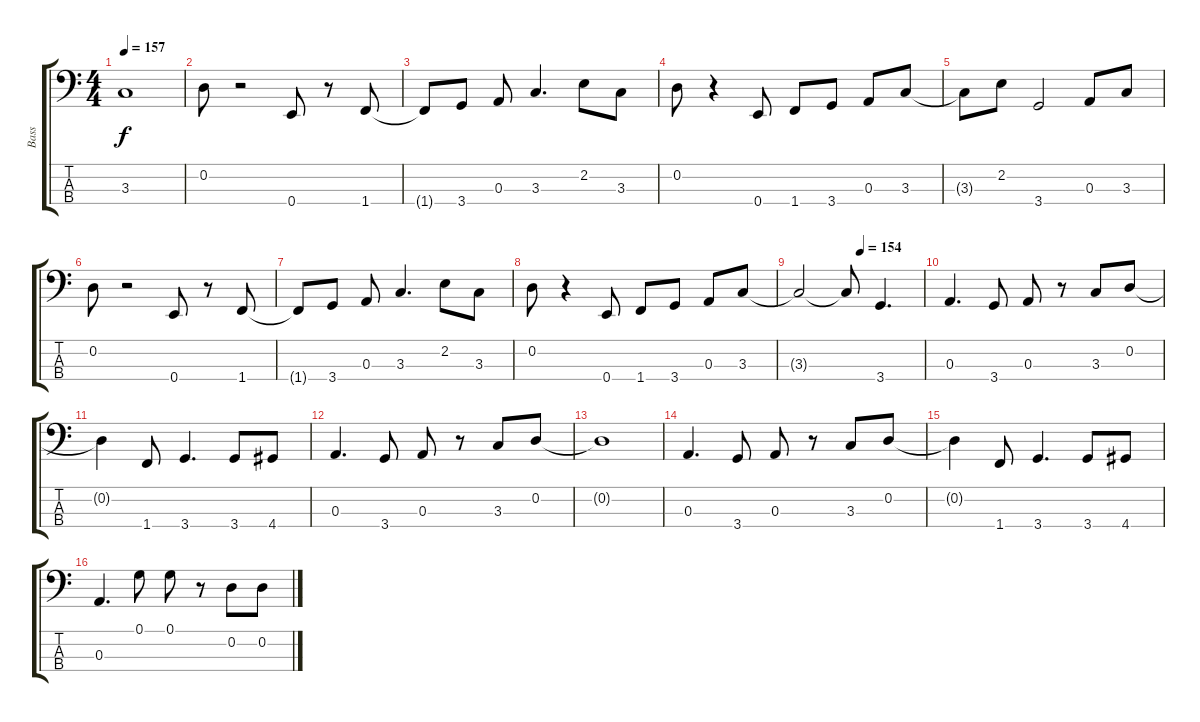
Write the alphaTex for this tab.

\track ("Bass" "Bass") {instrument electricbassfinger}
\staff {score tabs}
\tuning (G2 D2 A1 E1) {hide}
\ts (4 4)
\tempo 157
\clef f4
\ks c
3.3{t}.1{dy f} |
0.2.8 r.2 0.4.8 r.8 1.4.8 |
1.4{t}.8 3.4.8 0.3.8 3.3.4{d} 2.2.8 3.3.8 |
0.2.8 r.4 0.4.8 1.4.8 3.4.8 0.3.8 3.3.8 |
3.3{t}.8 2.2.8 3.4.2 0.3.8 3.3.8 |
0.2.8 r.2 0.4.8 r.8 1.4.8 |
1.4{t}.8 3.4.8 0.3.8 3.3.4{d} 2.2.8 3.3.8 |
0.2.8 r.4 0.4.8 1.4.8 3.4.8 0.3.8 3.3.8 |
\tempo (154 0.5)
3.3{t}.2 3.3{t}.8 3.4.4{d} |
0.3.4{d} 3.4.8 0.3.8 r.8 3.3.8 0.2.8 |
0.2{t}.4 1.4.8 3.4.4{d} 3.4.8 4.4.8 |
0.3.4{d} 3.4.8 0.3.8 r.8 3.3.8 0.2.8 |
0.2{t}.1 |
0.3.4{d} 3.4.8 0.3.8 r.8 3.3.8 0.2.8 |
0.2{t}.4 1.4.8 3.4.4{d} 3.4.8 4.4.8 |
0.3.4{d} 0.1.8 0.1.8 r.8 0.2.8 0.2.8
